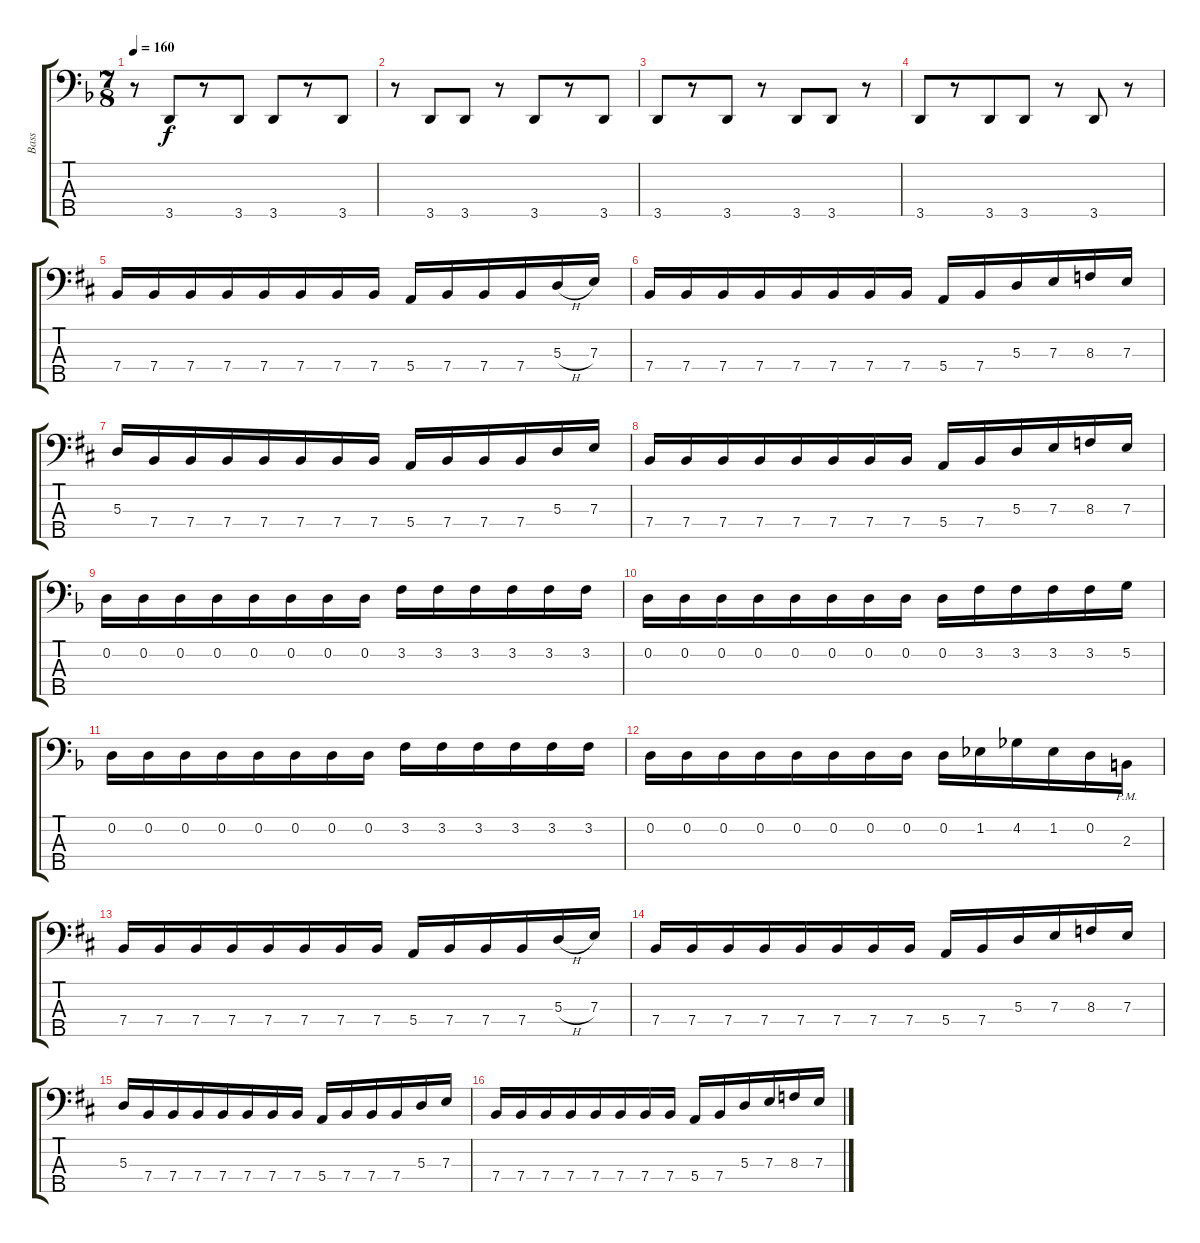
\track ("Bass" "Bass") {instrument fretlessbass}
\staff {score tabs}
\tuning (G2 D2 A1 E1 B0) {hide}
\ts (7 8)
\tempo 160
\clef f4
\ks f
r.8{dy f} 3.5.8 r.8 3.5.8 3.5.8 r.8 3.5.8 |
r.8 3.5.8 3.5.8 r.8 3.5.8 r.8 3.5.8 |
3.5.8 r.8 3.5.8 r.8 3.5.8 3.5.8 r.8 |
3.5.8 r.8 3.5.8 3.5.8 r.8 3.5.8 r.8 |
\ks d
7.4.16 7.4.16 7.4.16 7.4.16 7.4.16 7.4.16 7.4.16 7.4.16 5.4.16 7.4.16 7.4.16 7.4.16 5.3{h}.16 7.3.16 |
7.4.16 7.4.16 7.4.16 7.4.16 7.4.16 7.4.16 7.4.16 7.4.16 5.4.16 7.4.16 5.3.16 7.3.16 8.3.16 7.3.16 |
5.3.16 7.4.16 7.4.16 7.4.16 7.4.16 7.4.16 7.4.16 7.4.16 5.4.16 7.4.16 7.4.16 7.4.16 5.3.16 7.3.16 |
7.4.16 7.4.16 7.4.16 7.4.16 7.4.16 7.4.16 7.4.16 7.4.16 5.4.16 7.4.16 5.3.16 7.3.16 8.3.16 7.3.16 |
\ks f
0.2.16 0.2.16 0.2.16 0.2.16 0.2.16 0.2.16 0.2.16 0.2.16 3.2.16 3.2.16 3.2.16 3.2.16 3.2.16 3.2.16 |
0.2.16 0.2.16 0.2.16 0.2.16 0.2.16 0.2.16 0.2.16 0.2.16 0.2.16 3.2.16 3.2.16 3.2.16 3.2.16 5.2.16 |
0.2.16 0.2.16 0.2.16 0.2.16 0.2.16 0.2.16 0.2.16 0.2.16 3.2.16 3.2.16 3.2.16 3.2.16 3.2.16 3.2.16 |
0.2.16 0.2.16 0.2.16 0.2.16 0.2.16 0.2.16 0.2.16 0.2.16 0.2.16 1.2.16 4.2.16 1.2.16 0.2.16 2.3{pm}.16 |
\ks d
7.4.16 7.4.16 7.4.16 7.4.16 7.4.16 7.4.16 7.4.16 7.4.16 5.4.16 7.4.16 7.4.16 7.4.16 5.3{h}.16 7.3.16 |
7.4.16 7.4.16 7.4.16 7.4.16 7.4.16 7.4.16 7.4.16 7.4.16 5.4.16 7.4.16 5.3.16 7.3.16 8.3.16 7.3.16 |
5.3.16 7.4.16 7.4.16 7.4.16 7.4.16 7.4.16 7.4.16 7.4.16 5.4.16 7.4.16 7.4.16 7.4.16 5.3.16 7.3.16 |
7.4.16 7.4.16 7.4.16 7.4.16 7.4.16 7.4.16 7.4.16 7.4.16 5.4.16 7.4.16 5.3.16 7.3.16 8.3.16 7.3.16
